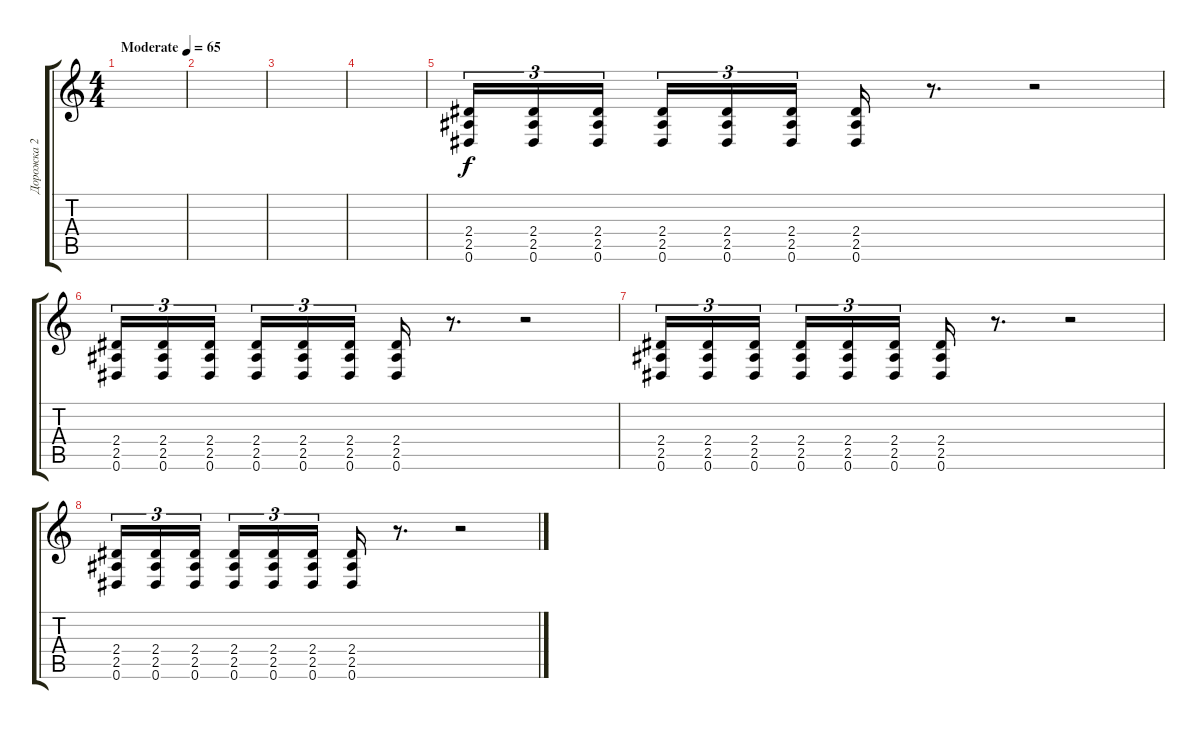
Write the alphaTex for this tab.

\track ("Дорожка 2" "Дорожка 2") {instrument distortionguitar}
\staff {score tabs}
\tuning (Eb4 Bb3 Gb3 Db3 Ab2 Eb2) {hide}
\ts (4 4)
\tempo (65 "Moderate")
\clef g2
\ks c
|
|
|
|
(2.4 2.5 0.6).16{tu (3 2)} (2.4 2.5 0.6).16{tu (3 2)} (2.4 2.5 0.6).16{tu (3 2) beam splitsecondary} (2.4 2.5 0.6).16{tu (3 2)} (2.4 2.5 0.6).16{tu (3 2)} (2.4 2.5 0.6).16{tu (3 2)} (2.4 2.5 0.6).16 r.8{d} r.2 |
(2.4 2.5 0.6).16{tu (3 2)} (2.4 2.5 0.6).16{tu (3 2)} (2.4 2.5 0.6).16{tu (3 2) beam splitsecondary} (2.4 2.5 0.6).16{tu (3 2)} (2.4 2.5 0.6).16{tu (3 2)} (2.4 2.5 0.6).16{tu (3 2)} (2.4 2.5 0.6).16 r.8{d} r.2 |
(2.4 2.5 0.6).16{tu (3 2)} (2.4 2.5 0.6).16{tu (3 2)} (2.4 2.5 0.6).16{tu (3 2) beam splitsecondary} (2.4 2.5 0.6).16{tu (3 2)} (2.4 2.5 0.6).16{tu (3 2)} (2.4 2.5 0.6).16{tu (3 2)} (2.4 2.5 0.6).16 r.8{d} r.2 |
(2.4 2.5 0.6).16{tu (3 2)} (2.4 2.5 0.6).16{tu (3 2)} (2.4 2.5 0.6).16{tu (3 2) beam splitsecondary} (2.4 2.5 0.6).16{tu (3 2)} (2.4 2.5 0.6).16{tu (3 2)} (2.4 2.5 0.6).16{tu (3 2)} (2.4 2.5 0.6).16 r.8{d} r.2
